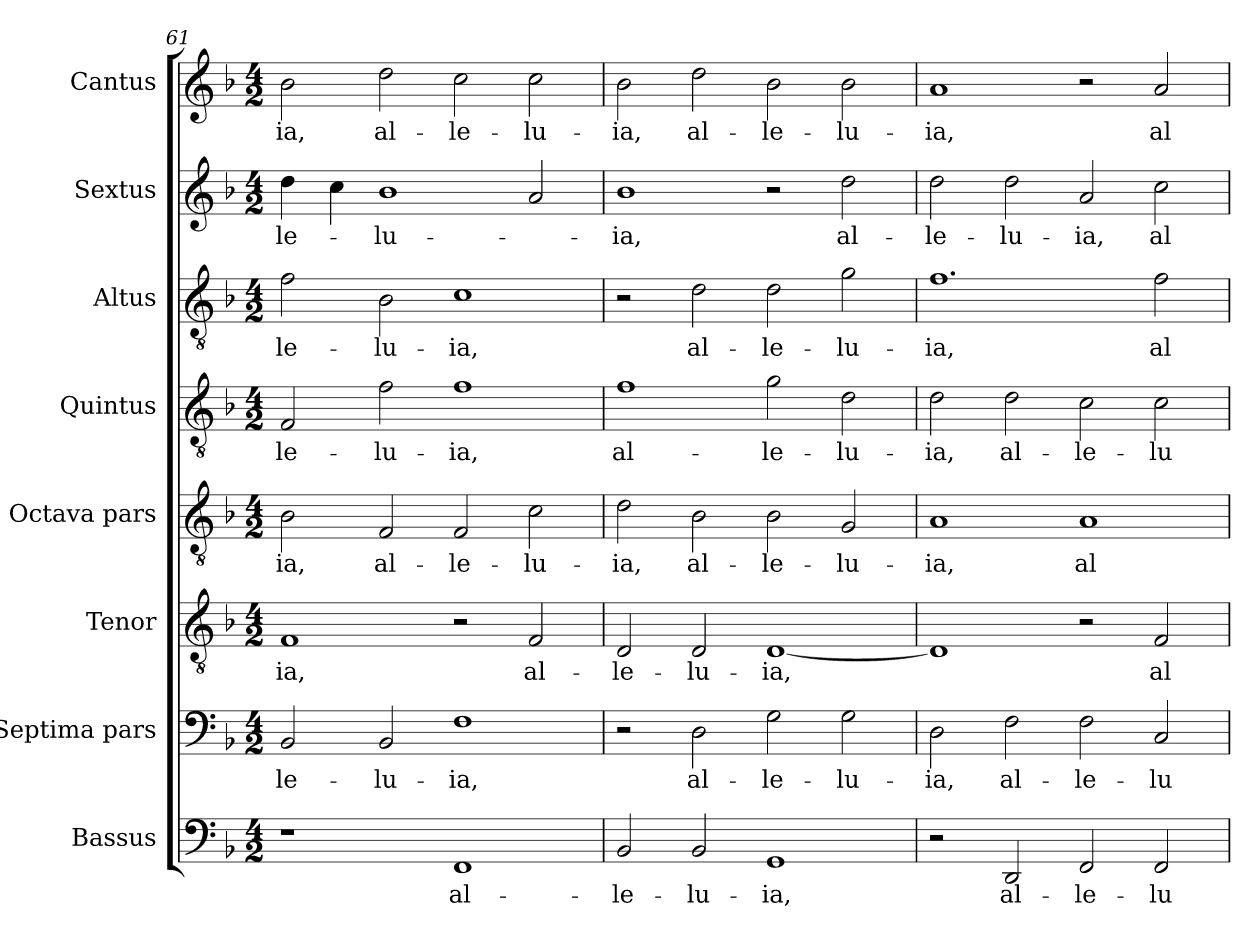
**kern	**text	**kern	**text	**kern	**text	**kern	**text	**kern	**text	**kern	**text	**kern	**text	**kern	**text
*part8	*part8	*part7	*part7	*part6	*part6	*part5	*part5	*part4	*part4	*part3	*part3	*part2	*part2	*part1	*part1
*staff8	*staff8	*staff7	*staff7	*staff6	*staff6	*staff5	*staff5	*staff4	*staff4	*staff3	*staff3	*staff2	*staff2	*staff1	*staff1
*I"Bassus	*	*I"Septima pars	*	*I"Tenor	*	*I"Octava pars	*	*I"Quintus	*	*I"Altus	*	*I"Sextus	*	*I"Cantus	*
*I'B.	*	*	*	*I'T.	*	*	*	*	*	*I'A.	*	*	*	*I'C.	*
*clefF4	*	*clefF4	*	*clefGv2	*	*clefGv2	*	*clefGv2	*	*clefGv2	*	*clefG2	*	*clefG2	*
*	*	*	*	*ITrd7c12	*	*ITrd7c12	*	*ITrd7c12	*	*ITrd7c12	*	*	*	*	*
*k[b-]	*	*k[b-]	*	*k[b-]	*	*k[b-]	*	*k[b-]	*	*k[b-]	*	*k[b-]	*	*k[b-]	*
*F:	*	*F:	*	*F:	*	*F:	*	*F:	*	*F:	*	*F:	*	*F:	*
*M4/2	*	*M4/2	*	*M4/2	*	*M4/2	*	*M4/2	*	*M4/2	*	*M4/2	*	*M4/2	*
=61	=61	=61	=61	=61	=61	=61	=61	=61	=61	=61	=61	=61	=61	=61	=61
!	!	!	!LO:LY:b	!	!LO:LY:b	!	!LO:LY:b	!	!LO:LY:b	!	!LO:LY:b	!	!LO:LY:b	!	!LO:LY:b
1r	.	2BB-/	-le-	1FF	-ia,	2BB-\	-ia,	2FF/	-le-	2F\	-le-	4dd\	-le-	2b-\	-ia,
.	.	.	.	.	.	.	.	.	.	.	.	4cc\	.	.	.
!	!	!	!LO:LY:b	!	!	!	!LO:LY:b	!	!LO:LY:b	!	!LO:LY:b	!	!LO:LY:b	!	!LO:LY:b
.	.	2BB-/	-lu-	.	.	2FF/	al-	2F\	-lu-	2BB-\	-lu-	1b-	-lu-	2dd\	al-
!	!LO:LY:b	!	!LO:LY:b	!	!	!	!LO:LY:b	!	!LO:LY:b	!	!LO:LY:b	!	!	!	!LO:LY:b
1FF	al-	1F	-ia,	2r	.	2FF/	-le-	1F	-ia,	1C	-ia,	.	.	2cc\	-le-
!	!	!	!	!	!LO:LY:b	!	!LO:LY:b	!	!	!	!	!	!	!	!LO:LY:b
.	.	.	.	2FF/	al-	2C\	-lu-	.	.	.	.	2a/	.	2cc\	-lu-
!!LO:LB:g=z
=62	=62	=62	=62	=62	=62	=62	=62	=62	=62	=62	=62	=62	=62	=62	=62
!	!LO:LY:b	!	!	!	!LO:LY:b	!	!LO:LY:b	!	!LO:LY:b	!	!	!	!LO:LY:b	!	!LO:LY:b
2BB-/	-le-	2r	.	2DD/	-le-	2D\	-ia,	1F	al-	2r	.	1b-	-ia,	2b-\	-ia,
!	!LO:LY:b	!	!LO:LY:b	!	!LO:LY:b	!	!LO:LY:b	!	!	!	!LO:LY:b	!	!	!	!LO:LY:b
2BB-/	-lu-	2D\	al-	2DD/	-lu-	2BB-\	al-	.	.	2D\	al-	.	.	2dd\	al-
!	!LO:LY:b	!	!LO:LY:b	!	!LO:LY:b	!	!LO:LY:b	!	!LO:LY:b	!	!LO:LY:b	!	!	!	!LO:LY:b
1GG	-ia,	2G\	-le-	[<1DD	-ia,	2BB-\	-le-	2G\	-le-	2D\	-le-	2r	.	2b-\	-le-
!	!	!	!LO:LY:b	!	!	!	!LO:LY:b	!	!LO:LY:b	!	!LO:LY:b	!	!LO:LY:b	!	!LO:LY:b
.	.	2G\	-lu-	.	.	2GG/	-lu-	2D\	-lu-	2G\	-lu-	2dd\	al-	2b-\	-lu-
=63	=63	=63	=63	=63	=63	=63	=63	=63	=63	=63	=63	=63	=63	=63	=63
!	!	!	!LO:LY:b	!	!	!	!LO:LY:b	!	!LO:LY:b	!	!LO:LY:b	!	!LO:LY:b	!	!LO:LY:b
2r	.	2D\	-ia,	1DD]	.	1AA	-ia,	2D\	-ia,	1.F	-ia,	2dd\	-le-	1a	ia,
!	!LO:LY:b	!	!LO:LY:b	!	!	!	!	!	!LO:LY:b	!	!	!	!LO:LY:b	!	!
2DD/	al-	2F\	al-	.	.	.	.	2D\	al-	.	.	2dd\	-lu-	.	.
!	!LO:LY:b	!	!LO:LY:b	!	!	!	!LO:LY:b	!	!LO:LY:b	!	!	!	!LO:LY:b	!	!
2FF/	-le-	2F\	-le-	2r	.	1AA	al-	2C\	-le-	.	.	2a/	-ia,	2r	.
!	!LO:LY:b	!	!LO:LY:b	!	!LO:LY:b	!	!	!	!LO:LY:b	!	!LO:LY:b	!	!LO:LY:b	!	!LO:LY:b
2FF/	-lu-	2C/	-lu-	2FF/	al-	.	.	2C\	-lu-	2F\	al-	2cc\	al-	2a/	al-
=	=	=	=	=	=	=	=	=	=	=	=	=	=	=	=
*-	*-	*-	*-	*-	*-	*-	*-	*-	*-	*-	*-	*-	*-	*-	*-
